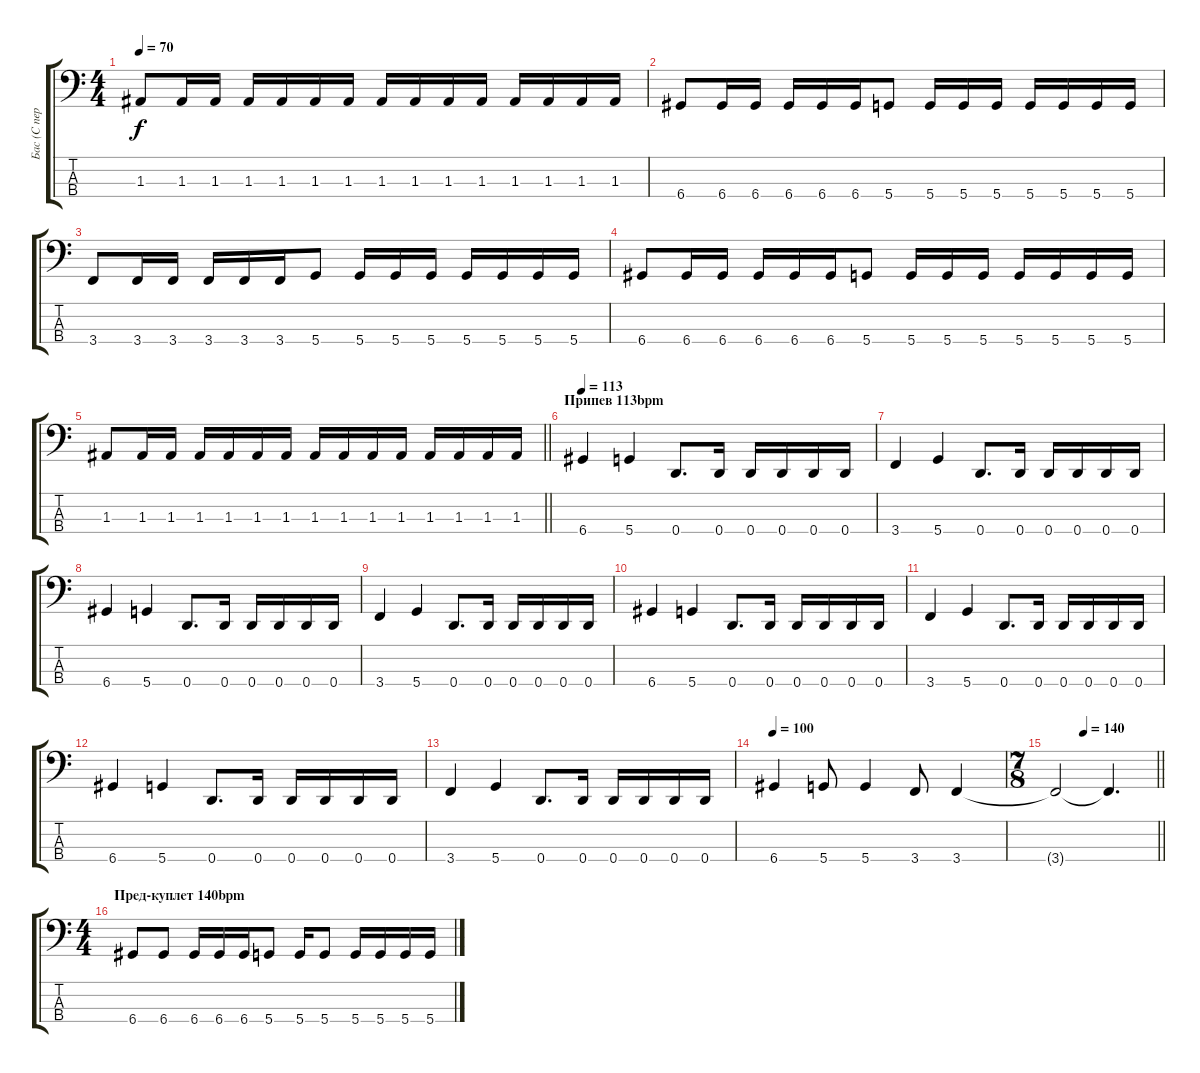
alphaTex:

\track ("Бас (С перегрузом)" "Бас (С пер") {instrument overdrivenguitar}
\staff {score tabs}
\tuning (G2 D2 A1 D1) {hide}
\ts (4 4)
\tempo 70
\clef f4
\ks c
1.3.8{dy f} 1.3.16 1.3.16 1.3.16 1.3.16 1.3.16 1.3.16 1.3.16 1.3.16 1.3.16 1.3.16 1.3.16 1.3.16 1.3.16 1.3.16 |
6.4.8 6.4.16 6.4.16 6.4.16 6.4.16 6.4.16 5.4.8 5.4.16 5.4.16 5.4.16 5.4.16 5.4.16 5.4.16 5.4.16 |
3.4.8 3.4.16 3.4.16 3.4.16 3.4.16 3.4.16 5.4.8 5.4.16 5.4.16 5.4.16 5.4.16 5.4.16 5.4.16 5.4.16 |
6.4.8 6.4.16 6.4.16 6.4.16 6.4.16 6.4.16 5.4.8 5.4.16 5.4.16 5.4.16 5.4.16 5.4.16 5.4.16 5.4.16 |
\barLineRight lightlight
1.3.8 1.3.16 1.3.16 1.3.16 1.3.16 1.3.16 1.3.16 1.3.16 1.3.16 1.3.16 1.3.16 1.3.16 1.3.16 1.3.16 1.3.16 |
\section ("" "Припев 113bpm")
\tempo 113
6.4.4 5.4.4 0.4.8{d} 0.4.16 0.4.16 0.4.16 0.4.16 0.4.16 |
3.4.4 5.4.4 0.4.8{d} 0.4.16 0.4.16 0.4.16 0.4.16 0.4.16 |
6.4.4 5.4.4 0.4.8{d} 0.4.16 0.4.16 0.4.16 0.4.16 0.4.16 |
3.4.4 5.4.4 0.4.8{d} 0.4.16 0.4.16 0.4.16 0.4.16 0.4.16 |
6.4.4 5.4.4 0.4.8{d} 0.4.16 0.4.16 0.4.16 0.4.16 0.4.16 |
3.4.4 5.4.4 0.4.8{d} 0.4.16 0.4.16 0.4.16 0.4.16 0.4.16 |
6.4.4 5.4.4 0.4.8{d} 0.4.16 0.4.16 0.4.16 0.4.16 0.4.16 |
3.4.4 5.4.4 0.4.8{d} 0.4.16 0.4.16 0.4.16 0.4.16 0.4.16 |
\tempo 100
6.4.4 5.4.8 5.4.4 3.4.8 3.4.4 |
\ts (7 8)
\tempo (140 0.2857142857142857)
\barLineRight lightlight
3.4{t}.2 3.4{t}.4{d} |
\ts (4 4)
\section ("" "Пред-куплет 140bpm")
6.4.8{volume 13} 6.4.8 6.4.16 6.4.16 6.4.16 5.4.8 5.4.16 5.4.8 5.4.16 5.4.16 5.4.16 5.4.16
